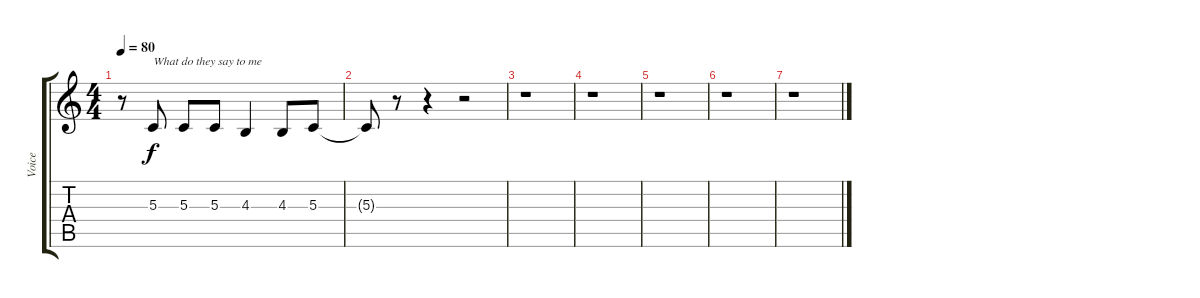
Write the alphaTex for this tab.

\track ("Voice" "Voice") {instrument stringensemble1}
\staff {score tabs}
\tuning (E4 B3 G3 D3 A2 E2) {hide}
\ts (4 4)
\tempo 80
\clef g2
\ks c
r.8{dy f} 5.3.8{txt "What do they say to me"} 5.3.8 5.3.8 4.3.4 4.3.8 5.3.8 |
5.3{t}.8 r.8 r.4 r.2 |
r.1 |
r.1 |
r.1 |
r.1 |
r.1
